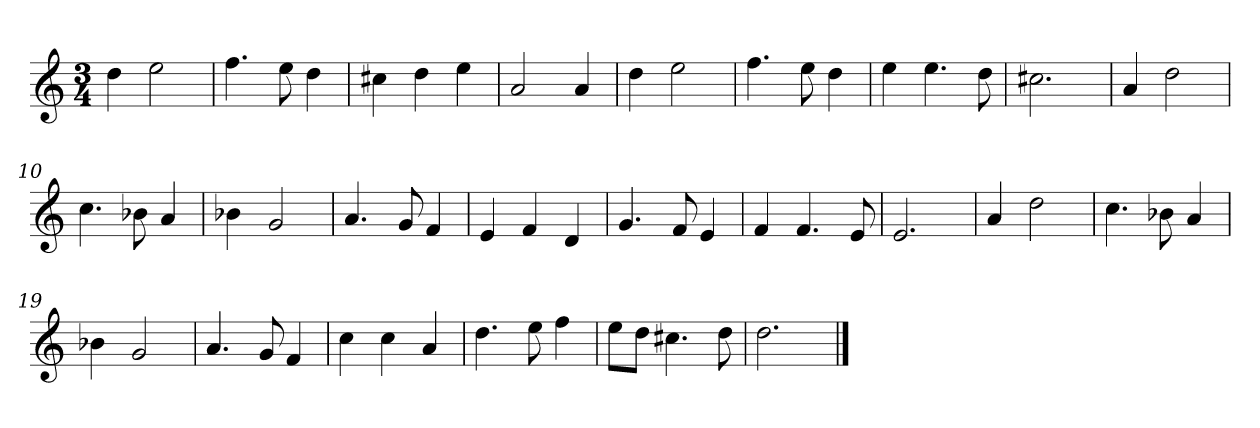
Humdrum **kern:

**kern
*part1
*staff1
*k[]
*M3/4
*MM120
=1
4dd
2ee
=2
4.ff
8ee
4dd
=3
4cc#X
4dd
4ee
=4
2a
4a
=5
4dd
2ee
=6
4.ff
8ee
4dd
=7
4ee
4.ee
8dd
=8
2.cc#X
=9
4a
2dd
=10
4.cc
8b-X
4a
=11
4b-X
2g
=12
4.a
8g
4f
=13
4e
4f
4d
=14
4.g
8f
4e
=15
4f
4.f
8e
=16
2.e
=17
4a
2dd
=18
4.cc
8b-X
4a
=19
4b-X
2g
=20
4.a
8g
4f
=21
4cc
4cc
4a
=22
4.dd
8ee
4ff
=23
8eeL
8ddJ
4.cc#X
8dd
=24
2.dd
==
*-
